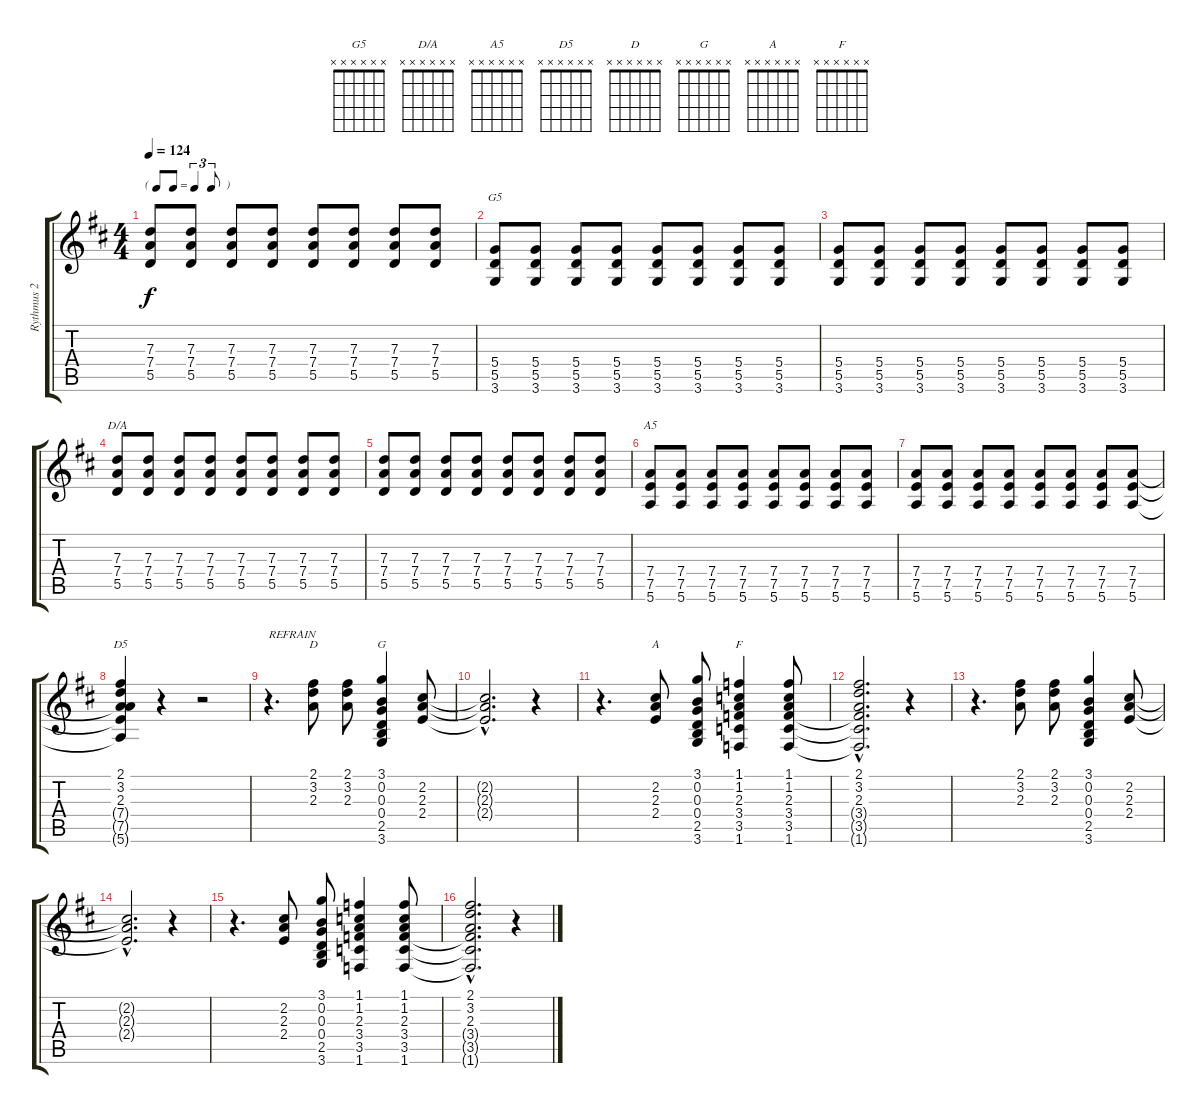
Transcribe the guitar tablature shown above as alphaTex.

\track ("Rythmus 2 Gitarre " "Rythmus 2 ") {instrument acousticguitarsteel}
\staff {score tabs}
\tuning (E4 B3 G3 D3 A2 E2) {hide}
\chord ("G5" x x x x x x)
\chord ("D/A" x x x x x x)
\chord ("A5" x x x x x x)
\chord ("D5" x x x x x x)
\chord ("D" x x x x x x)
\chord ("G" x x x x x x)
\chord ("A" x x x x x x)
\chord ("F" x x x x x x)
\ts (4 4)
\tf triplet8th
\tempo 124
\clef g2
\ks d
(7.3 7.4 5.5).8{dy f} (7.3 7.4 5.5).8 (7.3 7.4 5.5).8 (7.3 7.4 5.5).8 (7.3 7.4 5.5).8 (7.3 7.4 5.5).8 (7.3 7.4 5.5).8 (7.3 7.4 5.5).8 |
(5.4 5.5 3.6).8{ch "G5"} (5.4 5.5 3.6).8 (5.4 5.5 3.6).8 (5.4 5.5 3.6).8 (5.4 5.5 3.6).8 (5.4 5.5 3.6).8 (5.4 5.5 3.6).8 (5.4 5.5 3.6).8 |
(5.4 5.5 3.6).8 (5.4 5.5 3.6).8 (5.4 5.5 3.6).8 (5.4 5.5 3.6).8 (5.4 5.5 3.6).8 (5.4 5.5 3.6).8 (5.4 5.5 3.6).8 (5.4 5.5 3.6).8 |
(7.3 7.4 5.5).8{ch "D/A"} (7.3 7.4 5.5).8 (7.3 7.4 5.5).8 (7.3 7.4 5.5).8 (7.3 7.4 5.5).8 (7.3 7.4 5.5).8 (7.3 7.4 5.5).8 (7.3 7.4 5.5).8 |
(7.3 7.4 5.5).8 (7.3 7.4 5.5).8 (7.3 7.4 5.5).8 (7.3 7.4 5.5).8 (7.3 7.4 5.5).8 (7.3 7.4 5.5).8 (7.3 7.4 5.5).8 (7.3 7.4 5.5).8 |
(7.4 7.5 5.6).8{ch "A5"} (7.4 7.5 5.6).8 (7.4 7.5 5.6).8 (7.4 7.5 5.6).8 (7.4 7.5 5.6).8 (7.4 7.5 5.6).8 (7.4 7.5 5.6).8 (7.4 7.5 5.6).8 |
(7.4 7.5 5.6).8 (7.4 7.5 5.6).8 (7.4 7.5 5.6).8 (7.4 7.5 5.6).8 (7.4 7.5 5.6).8 (7.4 7.5 5.6).8 (7.4 7.5 5.6).8 (7.4 7.5 5.6).8 |
(2.1 3.2 2.3 7.4{t} 7.5{t} 5.6{t}).4{ch "D5"} r.4 r.2 |
r.4{d txt "REFRAIN"} (2.1 3.2 2.3).8{ch "D"} (2.1 3.2 2.3).8 (3.1 0.2 0.3 0.4 2.5 3.6).4{ch "G"} (2.2 2.3 2.4).8 |
(2.2{hac t} 2.3{hac t} 2.4{hac t}).2{d} r.4 |
r.4{d} (2.2 2.3 2.4).8{ch "A"} (3.1 0.2 0.3 0.4 2.5 3.6).8 (1.1 1.2 2.3 3.4 3.5 1.6).4{ch "F"} (1.1 1.2 2.3 3.4 3.5 1.6).8 |
(2.1{hac} 3.2{hac} 2.3{hac} 3.4{hac t} 3.5{hac t} 1.6{hac t}).2{d} r.4 |
r.4{d} (2.1 3.2 2.3).8 (2.1 3.2 2.3).8 (3.1 0.2 0.3 0.4 2.5 3.6).4 (2.2 2.3 2.4).8 |
(2.2{hac t} 2.3{hac t} 2.4{hac t}).2{d} r.4 |
r.4{d} (2.2 2.3 2.4).8 (3.1 0.2 0.3 0.4 2.5 3.6).8 (1.1 1.2 2.3 3.4 3.5 1.6).4 (1.1 1.2 2.3 3.4 3.5 1.6).8 |
(2.1{hac} 3.2{hac} 2.3{hac} 3.4{hac t} 3.5{hac t} 1.6{hac t}).2{d} r.4
